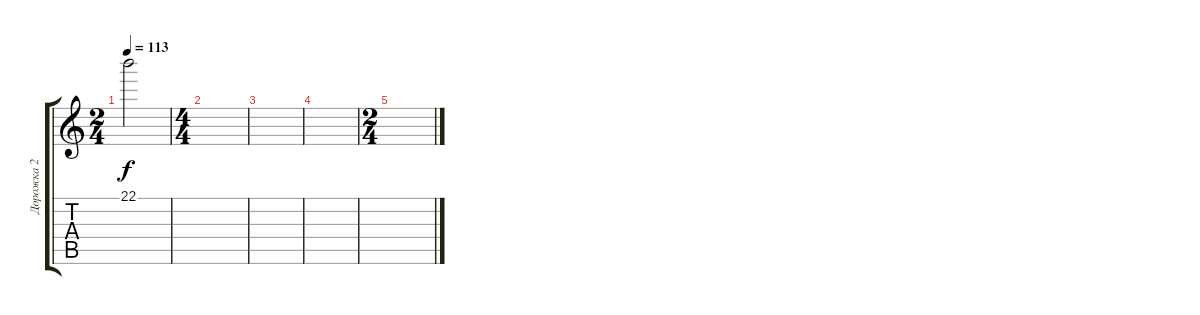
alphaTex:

\track ("Дорожка 2" "Дорожка 2") {instrument distortionguitar}
\staff {score tabs}
\tuning (Db4 Ab3 E3 B2 Gb2 B1) {hide}
\ts (2 4)
\tempo 113
\clef g2
\ks c
22.1{t}.2{dy f} |
\ts (4 4)
|
|
|
\ts (2 4)
